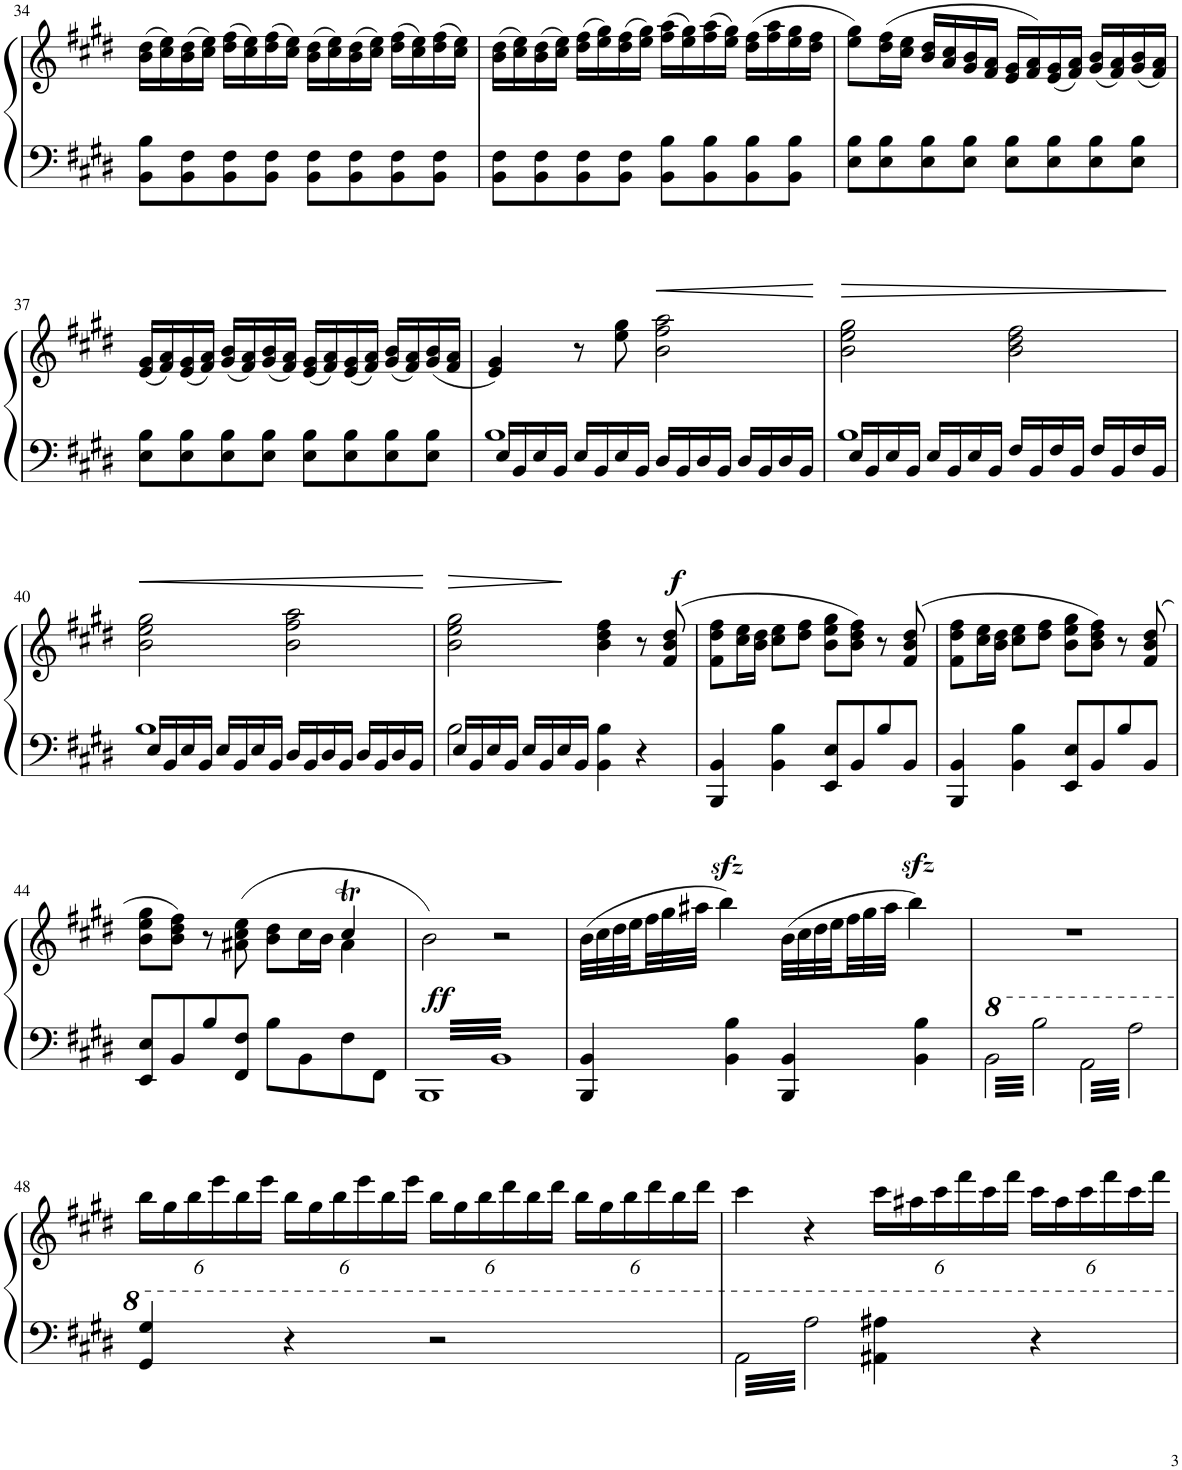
**kern	**kern	**dynam
*part1	*part1	*part1
*staff2	*staff1	*staff1/2
*I"Piano	*	*
*I'Pno.	*	*
!!LO:PB:g=z
*clefF4	*clefG2	*
*k[f#c#g#d#]	*k[f#c#g#d#]	*
*M4/4	*M4/4	*
=34	=34	=34
8BB\ 8B\L	(16b\ 16dd#\LL	.
.	16cc#\ 16ee\)	.
8BB\ 8F#\	(16b\ 16dd#\	.
.	16cc#\ 16ee\JJ)	.
8BB\ 8F#\	(16dd#\ 16ff#\LL	.
.	16cc#\ 16ee\)	.
8BB\ 8F#\J	(16dd#\ 16ff#\	.
.	16cc#\ 16ee\JJ)	.
8BB\ 8F#\L	(16b\ 16dd#\LL	.
.	16cc#\ 16ee\)	.
8BB\ 8F#\	(16b\ 16dd#\	.
.	16cc#\ 16ee\JJ)	.
8BB\ 8F#\	(16dd#\ 16ff#\LL	.
.	16cc#\ 16ee\)	.
8BB\ 8F#\J	(16dd#\ 16ff#\	.
.	16cc#\ 16ee\JJ)	.
=35	=35	=35
8BB\ 8F#\L	(16b\ 16dd#\LL	.
.	16cc#\ 16ee\)	.
8BB\ 8F#\	(16b\ 16dd#\	.
.	16cc#\ 16ee\JJ)	.
8BB\ 8F#\	(16dd#\ 16ff#\LL	.
.	16ee\ 16gg#\)	.
8BB\ 8F#\J	(16dd#\ 16ff#\	.
.	16ee\ 16gg#\JJ)	.
8BB\ 8B\L	(16ff#\ 16aa\LL	.
.	16ee\ 16gg#\)	.
8BB\ 8B\	(16ff#\ 16aa\	.
.	16ee\ 16gg#\JJ)	.
8BB\ 8B\	(16dd#\ 16ff#\LL	.
.	16ff#\ 16aa\	.
8BB\ 8B\J	16ee\ 16gg#\	.
.	16dd#\ 16ff#\JJ	.
=36	=36	=36
8E\ 8B\L	8ee\ 8gg#\L)	.
8E\ 8B\	(16dd#\ 16ff#\L	.
.	16cc#\ 16ee\JJ	.
8E\ 8B\	16b/ 16dd#/LL	.
.	16a/ 16cc#/	.
8E\ 8B\J	16g#/ 16b/	.
.	16f#/ 16a/JJ	.
8E\ 8B\L	16e/ 16g#/LL	.
.	16f#/ 16a/)	.
8E\ 8B\	(16e/ 16g#/	.
.	16f#/ 16a/JJ)	.
8E\ 8B\	(16g#/ 16b/LL	.
.	16f#/ 16a/)	.
8E\ 8B\J	(16g#/ 16b/	.
.	16f#/ 16a/JJ)	.
!!LO:LB:g=z
=37	=37	=37
8E\ 8B\L	(16e/ 16g#/LL	.
.	16f#/ 16a/)	.
8E\ 8B\	(16e/ 16g#/	.
.	16f#/ 16a/JJ)	.
8E\ 8B\	(16g#/ 16b/LL	.
.	16f#/ 16a/)	.
8E\ 8B\J	(16g#/ 16b/	.
.	16f#/ 16a/JJ)	.
8E\ 8B\L	(16e/ 16g#/LL	.
.	16f#/ 16a/)	.
8E\ 8B\	(16e/ 16g#/	.
.	16f#/ 16a/JJ)	.
8E\ 8B\	(16g#/ 16b/LL	.
.	16f#/ 16a/)	.
8E\ 8B\J	(16g#/ 16b/	.
.	16f#/ 16a/JJ	.
=38	=38	=38
*^	*	*
16E/LL	1B	4e/ 4g#/)	.
16BB/	.	.	.
16E/	.	.	.
16BB/JJ	.	.	.
16E/LL	.	8r	.
16BB/	.	.	.
16E/	.	8ee\ 8gg#\	.
16BB/JJ	.	.	.
!	!	!	!LO:HP:b
16D#/LL	.	2b\ 2ff#\ 2aa\	<
16BB/	.	.	.
16D#/	.	.	.
16BB/JJ	.	.	.
16D#/LL	.	.	.
16BB/	.	.	.
16D#/	.	.	.
16BB/JJ	.	.	.
*v	*v	*	*
.	.	[
=39	=39	=39
*^	*	*
!	!	!	!LO:HP:b
16E/LL	1B	2b\ 2ee\ 2gg#\	>
16BB/	.	.	.
16E/	.	.	.
16BB/JJ	.	.	.
16E/LL	.	.	.
16BB/	.	.	.
16E/	.	.	.
16BB/JJ	.	.	.
16F#/LL	.	2b\ 2dd#\ 2ff#\	.
16BB/	.	.	.
16F#/	.	.	.
16BB/JJ	.	.	.
16F#/LL	.	.	.
16BB/	.	.	.
16F#/	.	.	.
16BB/JJ	.	.	.
*v	*v	*	*
.	.	]
!!LO:LB:g=z
=40	=40	=40
*^	*	*
!	!	!	!LO:HP:b
16E/LL	1B	2b\ 2ee\ 2gg#\	<
16BB/	.	.	.
16E/	.	.	.
16BB/JJ	.	.	.
16E/LL	.	.	.
16BB/	.	.	.
16E/	.	.	.
16BB/JJ	.	.	.
16D#/LL	.	2b\ 2ff#\ 2aa\	.
16BB/	.	.	.
16D#/	.	.	.
16BB/JJ	.	.	.
16D#/LL	.	.	.
16BB/	.	.	.
16D#/	.	.	.
16BB/JJ	.	.	.
*v	*v	*	*
.	.	[
=41	=41	=41
*^	*	*
!	!	!	!LO:HP:b
16E/LL	2B\	2b\ 2ee\ 2gg#\	>
16BB/	.	.	.
16E/	.	.	.
16BB/JJ	.	.	.
16E/LL	.	.	.
16BB/	.	.	.
16E/	.	.	.
16BB/JJ	.	.	.
4BB\ 4B\	2ryy	4b\ 4dd#\ 4ff#\	.
4r	.	8r	.
!	!	!	!LO:DY:a
.	.	(8f#/ 8b/ 8dd#/	f
*v	*v	*	*
.	.	]
=42	=42	=42
4BBB/ 4BB/	8f#\ 8dd#\ 8ff#\L	.
.	16cc#\ 16ee\L	.
.	16b\ 16dd#\JJ	.
4BB\ 4B\	8cc#\ 8ee\L	.
.	8dd#\ 8ff#\J	.
8EE/ 8E/L	8b\ 8ee\ 8gg#\L	.
8BB/	8b\ 8dd#\ 8ff#\J)	.
8B/	8r	.
8BB/J	(8f#/ 8b/ 8dd#/	.
=43	=43	=43
4BBB/ 4BB/	8f#\ 8dd#\ 8ff#\L	.
.	16cc#\ 16ee\L	.
.	16b\ 16dd#\JJ	.
4BB\ 4B\	8cc#\ 8ee\L	.
.	8dd#\ 8ff#\J	.
8EE/ 8E/L	8b\ 8ee\ 8gg#\L	.
8BB/	8b\ 8dd#\ 8ff#\J)	.
8B/	8r	.
8BB/J	(8f#/ 8b/ 8dd#/	.
!!LO:LB:g=z
=44	=44	=44
*	*^	*
8EE/ 8E/L	8b\ 8ee\ 8gg#\L	2.ryy	.
8BB/	8b\ 8dd#\ 8ff#\J)	.	.
8B/	8r	.	.
8FF#/ 8F#/J	(8a#X\ 8cc#\ 8ee\	.	.
8B\L	8b\ 8dd#\L	.	.
8BB\	16cc#\L	.	.
.	16b\JJ	.	.
8F#\	4cc#T/	4a#\	.
8FF#\J	.	.	.
*	*v	*v	*
=45	=45	=45
!	!	!LO:DY:a=2
3.BBB	2b\)	ff
3.BB	2r	.
=46	=46	=46
4BBB/ 4BB/	(32b\LLL	.
.	32cc#\	.
.	32dd#\	.
.	32ee\	.
.	32ff#\	.
.	32gg#\	.
.	32aa#X\JJJ	.
.	4bbzz>\)	.
4BB\ 4B\	.	.
.	32ryy	.
4BBB/ 4BB/	(32b\LLL	.
.	32cc#\	.
.	32dd#\	.
.	32ee\	.
.	32ff#\	.
.	32gg#\	.
.	32aa#\JJJ	.
.	4bbzz>\)	.
4BB\ 4B\	.	.
.	32ryy	.
=47	=47	=47
6.BBB\	1r	.
6.BB\	.	.
6.AAA\	.	.
6.AA\	.	.
!!LO:LB:g=z
=48	=48	=48
*	*Xbrackettup	*
4GGG#/ 4GG#/	24bb\LL	.
.	24gg#\	.
.	24bb\	.
.	24eee\	.
.	24bb\	.
.	24eee\JJ	.
4r	24bb\LL	.
.	24gg#\	.
.	24bb\	.
.	24eee\	.
.	24bb\	.
.	24eee\JJ	.
2r	24bb\LL	.
.	24gg#\	.
.	24bb\	.
.	24ddd#\	.
.	24bb\	.
.	24ddd#\JJ	.
.	24bb\LL	.
.	24gg#\	.
.	24bb\	.
.	24ddd#\	.
.	24bb\	.
.	24ddd#\JJ	.
=49	=49	=49
6.AAA\	4ccc#\	.
6.AA\	4r	.
4AAA#X\ 4AA#X\	24ccc#\LL	.
.	24aa#X\	.
.	24ccc#\	.
.	24fff#\	.
.	24ccc#\	.
.	24fff#\JJ	.
4r	24ccc#\LL	.
.	24aa#\	.
.	24ccc#\	.
.	24fff#\	.
.	24ccc#\	.
.	24fff#\JJ	.
=	=	=
*-	*-	*-
